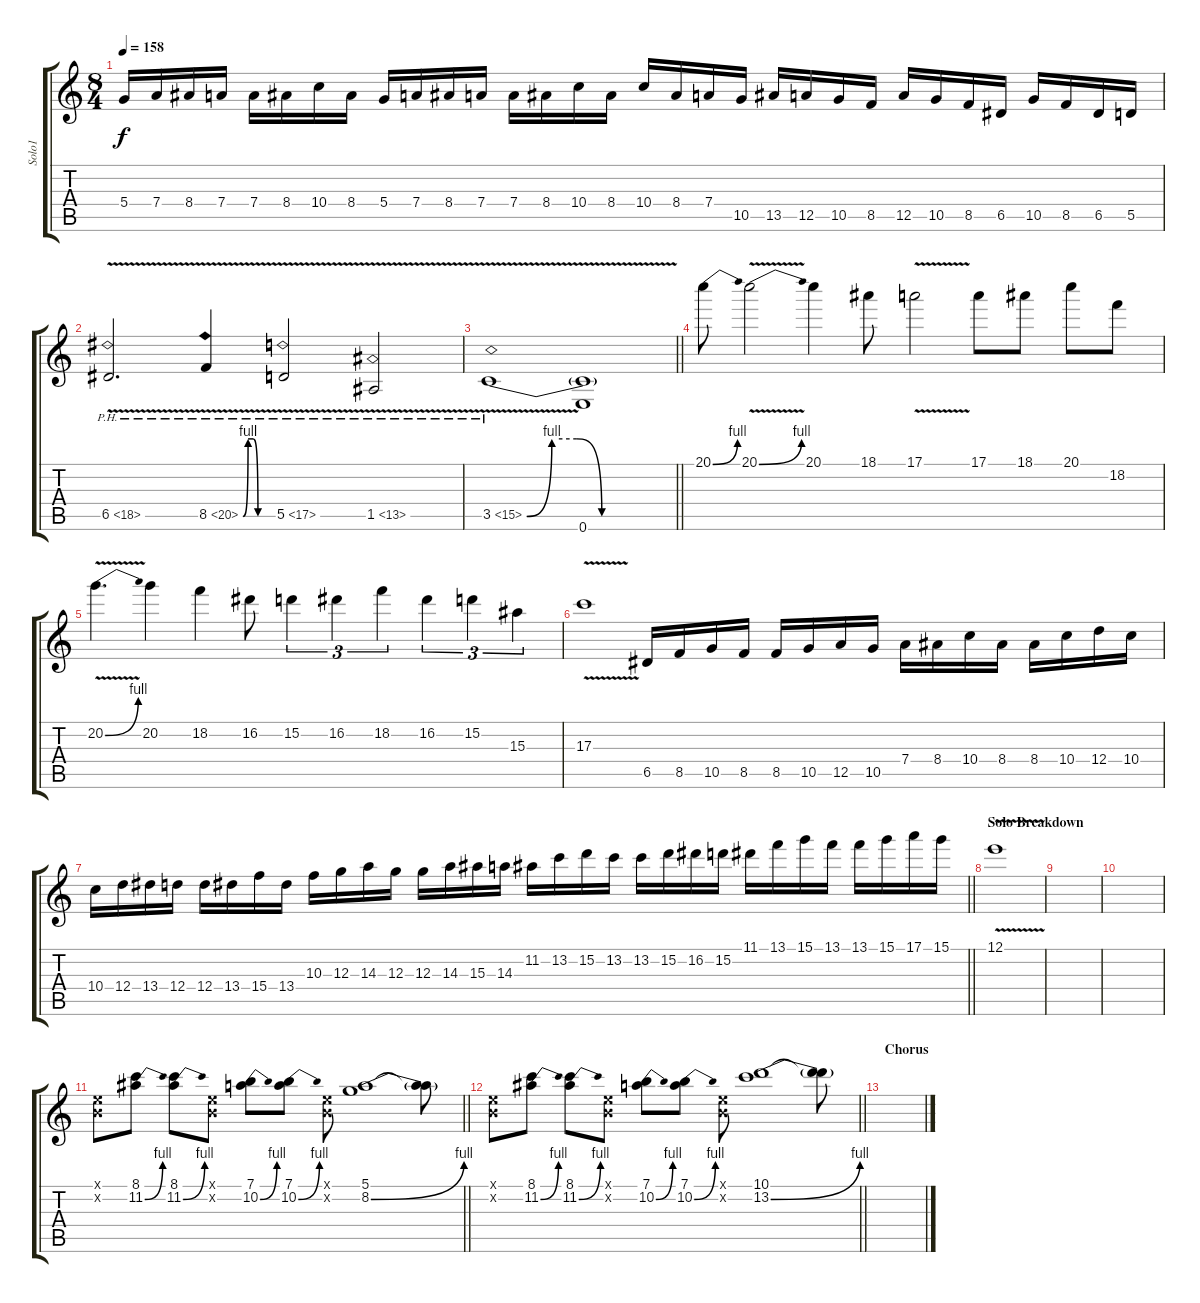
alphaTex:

\track ("Solo1" "Solo1") {instrument distortionguitar}
\staff {score tabs}
\tuning (E4 B3 G3 D3 A2 E2) {hide}
\ts (8 4)
\tempo 158
\clef g2
\ks c
5.4.16{dy f} 7.4.16 8.4.16 7.4.16 7.4.16 8.4.16 10.4.16 8.4.16 5.4.16 7.4.16 8.4.16 7.4.16 7.4.16 8.4.16 10.4.16 8.4.16 10.4.16 8.4.16 7.4.16 10.5.16 13.5.16 12.5.16 10.5.16 8.5.16 12.5.16 10.5.16 8.5.16 6.5.16 10.5.16 8.5.16 6.5.16 5.5.16 |
6.5{ph 12 v}.2{d} 8.5{be (custom 0 0 10 4 20 4 30 0 60 0) ph 12 v}.4 5.5{ph 12 v}.2 1.5{ph 12 v}.2 |
\barLineRight lightlight
3.5{be (custom 0 0 10 4 20 4 30 0 60 0) ph 12 v}.1 (3.5{t} 0.6).1 |
20.1{be (bend 0 0 60 4)}.8 20.1{be (bend 0 0 60 4) v}.2 20.1.4 18.1.8 17.1{v}.2 17.1.8 18.1.8 20.1.8 18.2.8 |
20.2{be (bend 0 0 60 4) v}.4{d} 20.2.4 18.2.4 16.2.8 15.2.4{tu (3 2)} 16.2.4{tu (3 2)} 18.2.4{tu (3 2)} 16.2.4{tu (3 2)} 15.2.4{tu (3 2)} 15.3.4{tu (3 2)} |
17.3{v}.1 6.5.16 8.5.16 10.5.16 8.5.16 8.5.16 10.5.16 12.5.16 10.5.16 7.4.16 8.4.16 10.4.16 8.4.16 8.4.16 10.4.16 12.4.16 10.4.16 |
\barLineRight lightlight
10.4.16 12.4.16 13.4.16 12.4.16 12.4.16 13.4.16 15.4.16 13.4.16 10.3.16 12.3.16 14.3.16 12.3.16 12.3.16 14.3.16 15.3.16 14.3.16 11.2.16 13.2.16 15.2.16 13.2.16 13.2.16 15.2.16 16.2.16 15.2.16 11.1.16 13.1.16 15.1.16 13.1.16 13.1.16 15.1.16 17.1.16 15.1.16 |
\section ("" "Solo Breakdown")
12.1{v}.1 |
|
|
\barLineRight lightlight
(0.1{x} 0.2{x}).8 (8.1 11.2{be (bend 0 0 60 4)}).8 (8.1 11.2{be (bend 0 0 60 4)}).8 (0.1{x} 0.2{x}).8 (7.1 10.2{be (bend 0 0 60 4)}).8 (7.1 10.2{be (bend 0 0 60 4)}).8 (0.1{x} 0.2{x}).8 (5.1 8.2{be (bend 0 0 60 4)}).1 (5.1{t} 8.2{t}).8 |
\barLineRight lightlight
(0.1{x} 0.2{x}).8 (8.1 11.2{be (bend 0 0 60 4)}).8 (8.1 11.2{be (bend 0 0 60 4)}).8 (0.1{x} 0.2{x}).8 (7.1 10.2{be (bend 0 0 60 4)}).8 (7.1 10.2{be (bend 0 0 60 4)}).8 (0.1{x} 0.2{x}).8 (10.1 13.2{be (bend 0 0 60 4)}).1 (10.1{t} 13.2{t}).8 |
\section ("" "Chorus")
